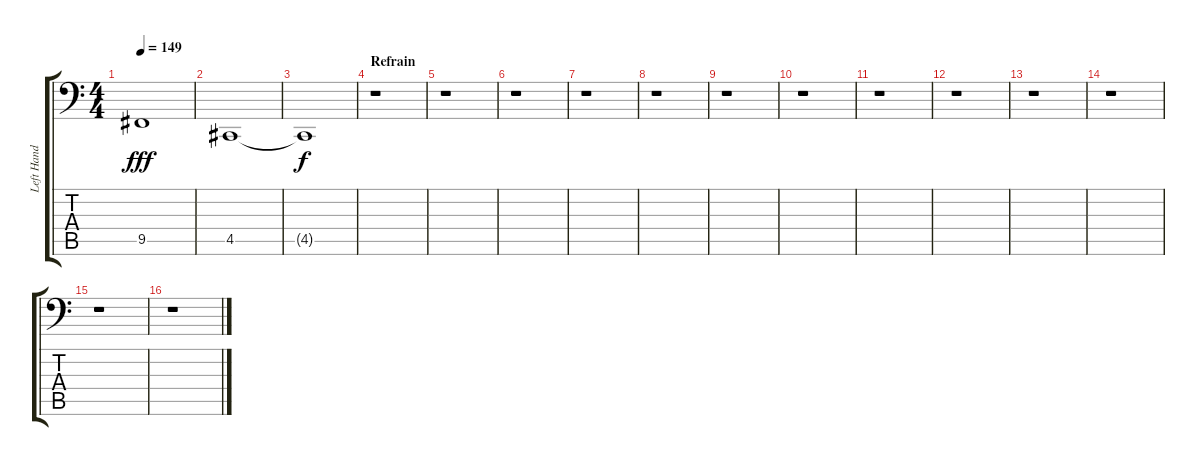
\track ("Left Hand" "Left Hand") {instrument pad3polysynth}
\staff {score tabs}
\tuning (E3 B2 G2 D2 A1 E1) {hide}
\ts (4 4)
\tempo 149
\clef f4
\ks c
9.5.1{dy fff} |
4.5.1 |
4.5{t}.1{dy f} |
\section ("" "Refrain")
r.1 |
r.1 |
r.1 |
r.1 |
r.1 |
r.1 |
r.1 |
r.1 |
r.1 |
r.1 |
r.1 |
r.1 |
r.1
